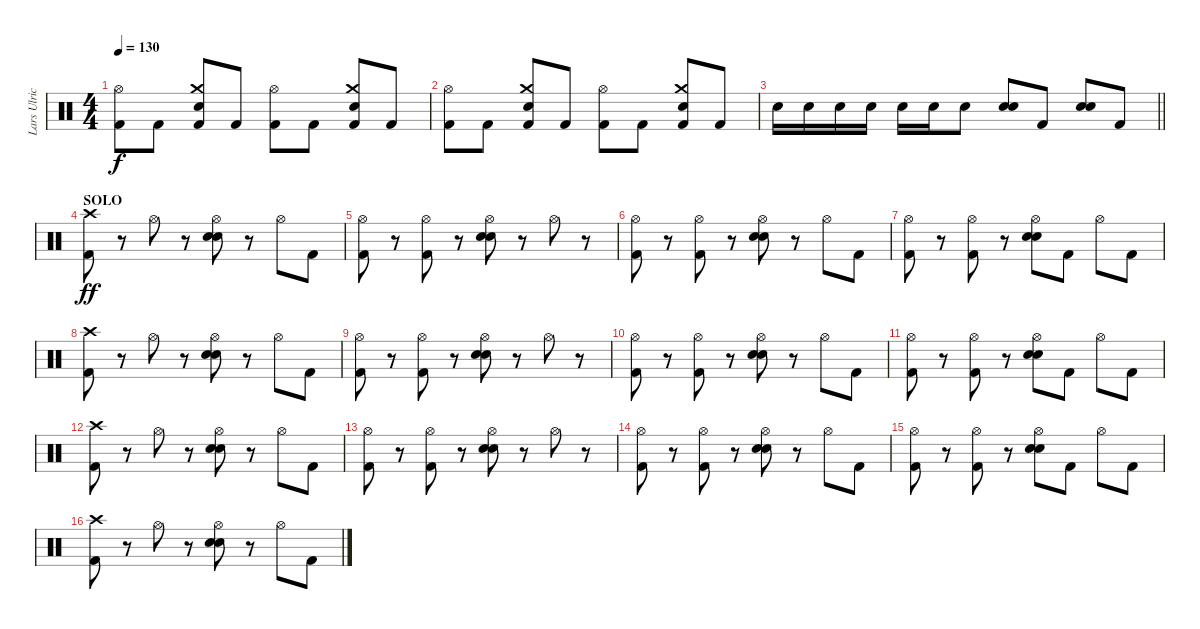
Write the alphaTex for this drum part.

\track ("Lars Ulrich" "Lars Ulric") {instrument percussion}
\staff {score}
\articulation defaults
\ts (4 4)
\tempo 130
\clef neutral
\ks c
("Hi-Hat (open)" "Kick (hit) 2").8{dy f} "Kick (hit) 2".8 ("Crash medium (hit)" "Electric Snare (hit)" "Kick (hit) 2").8 "Kick (hit) 2".8 ("Hi-Hat (open)" "Kick (hit) 2").8 "Kick (hit) 2".8 ("Crash medium (hit)" "Electric Snare (hit)" "Kick (hit) 2").8 "Kick (hit) 2".8 |
("Hi-Hat (open)" "Kick (hit) 2").8 "Kick (hit) 2".8 ("Crash medium (hit)" "Electric Snare (hit)" "Kick (hit) 2").8 "Kick (hit) 2".8 ("Hi-Hat (open)" "Kick (hit) 2").8 "Kick (hit) 2".8 ("Crash medium (hit)" "Electric Snare (hit)" "Kick (hit) 2").8 "Kick (hit) 2".8 |
\barLineRight lightlight "Electric Snare (hit)".16 "Electric Snare (hit)".16 "Electric Snare (hit)".16 "Electric Snare (hit)".16 "Electric Snare (hit)".16 "Electric Snare (hit)".16 "Electric Snare (hit)".8
("Electric Snare (hit)" "Electric Snare (hit)").8{bd 240} "Kick (hit) 2".8 ("Electric Snare (hit)" "Electric Snare (hit)").8{bd 240} "Kick (hit) 2".8 |
\section ("" "SOLO")
("Crash high (hit)" "Kick (hit) 2").8{dy ff} r.8 "Hi-Hat (open)".8 r.8 ("Hi-Hat (open)" "Electric Snare (hit)" "Electric Snare (hit)").8 r.8 "Hi-Hat (open)".8 "Kick (hit) 2".8 |
("Hi-Hat (open)" "Kick (hit) 2").8 r.8 ("Hi-Hat (open)" "Kick (hit) 2").8 r.8 ("Hi-Hat (open)" "Electric Snare (hit)" "Electric Snare (hit)").8 r.8 "Hi-Hat (open)".8 r.8 |
("Hi-Hat (open)" "Kick (hit) 2").8 r.8 ("Hi-Hat (open)" "Kick (hit) 2").8 r.8 ("Hi-Hat (open)" "Electric Snare (hit)" "Electric Snare (hit)").8 r.8 "Hi-Hat (open)".8 "Kick (hit) 2".8 |
("Hi-Hat (open)" "Kick (hit) 2").8 r.8 ("Hi-Hat (open)" "Kick (hit) 2").8 r.8 ("Hi-Hat (open)" "Electric Snare (hit)" "Electric Snare (hit)").8 "Kick (hit) 2".8 "Hi-Hat (open)".8 "Kick (hit) 2".8 |
("Crash high (hit)" "Kick (hit) 2").8 r.8 "Hi-Hat (open)".8 r.8 ("Hi-Hat (open)" "Electric Snare (hit)" "Electric Snare (hit)").8 r.8 "Hi-Hat (open)".8 "Kick (hit) 2".8 |
("Hi-Hat (open)" "Kick (hit) 2").8 r.8 ("Hi-Hat (open)" "Kick (hit) 2").8 r.8 ("Hi-Hat (open)" "Electric Snare (hit)" "Electric Snare (hit)").8 r.8 "Hi-Hat (open)".8 r.8 |
("Hi-Hat (open)" "Kick (hit) 2").8 r.8 ("Hi-Hat (open)" "Kick (hit) 2").8 r.8 ("Hi-Hat (open)" "Electric Snare (hit)" "Electric Snare (hit)").8 r.8 "Hi-Hat (open)".8 "Kick (hit) 2".8 |
("Hi-Hat (open)" "Kick (hit) 2").8 r.8 ("Hi-Hat (open)" "Kick (hit) 2").8 r.8 ("Hi-Hat (open)" "Electric Snare (hit)" "Electric Snare (hit)").8 "Kick (hit) 2".8 "Hi-Hat (open)".8 "Kick (hit) 2".8 |
("Crash high (hit)" "Kick (hit) 2").8 r.8 "Hi-Hat (open)".8 r.8 ("Hi-Hat (open)" "Electric Snare (hit)" "Electric Snare (hit)").8 r.8 "Hi-Hat (open)".8 "Kick (hit) 2".8 |
("Hi-Hat (open)" "Kick (hit) 2").8 r.8 ("Hi-Hat (open)" "Kick (hit) 2").8 r.8 ("Hi-Hat (open)" "Electric Snare (hit)" "Electric Snare (hit)").8 r.8 "Hi-Hat (open)".8 r.8 |
("Hi-Hat (open)" "Kick (hit) 2").8 r.8 ("Hi-Hat (open)" "Kick (hit) 2").8 r.8 ("Hi-Hat (open)" "Electric Snare (hit)" "Electric Snare (hit)").8 r.8 "Hi-Hat (open)".8 "Kick (hit) 2".8 |
("Hi-Hat (open)" "Kick (hit) 2").8 r.8 ("Hi-Hat (open)" "Kick (hit) 2").8 r.8 ("Hi-Hat (open)" "Electric Snare (hit)" "Electric Snare (hit)").8 "Kick (hit) 2".8 "Hi-Hat (open)".8 "Kick (hit) 2".8 |
("Crash high (hit)" "Kick (hit) 2").8 r.8 "Hi-Hat (open)".8 r.8 ("Hi-Hat (open)" "Electric Snare (hit)" "Electric Snare (hit)").8 r.8 "Hi-Hat (open)".8 "Kick (hit) 2".8
